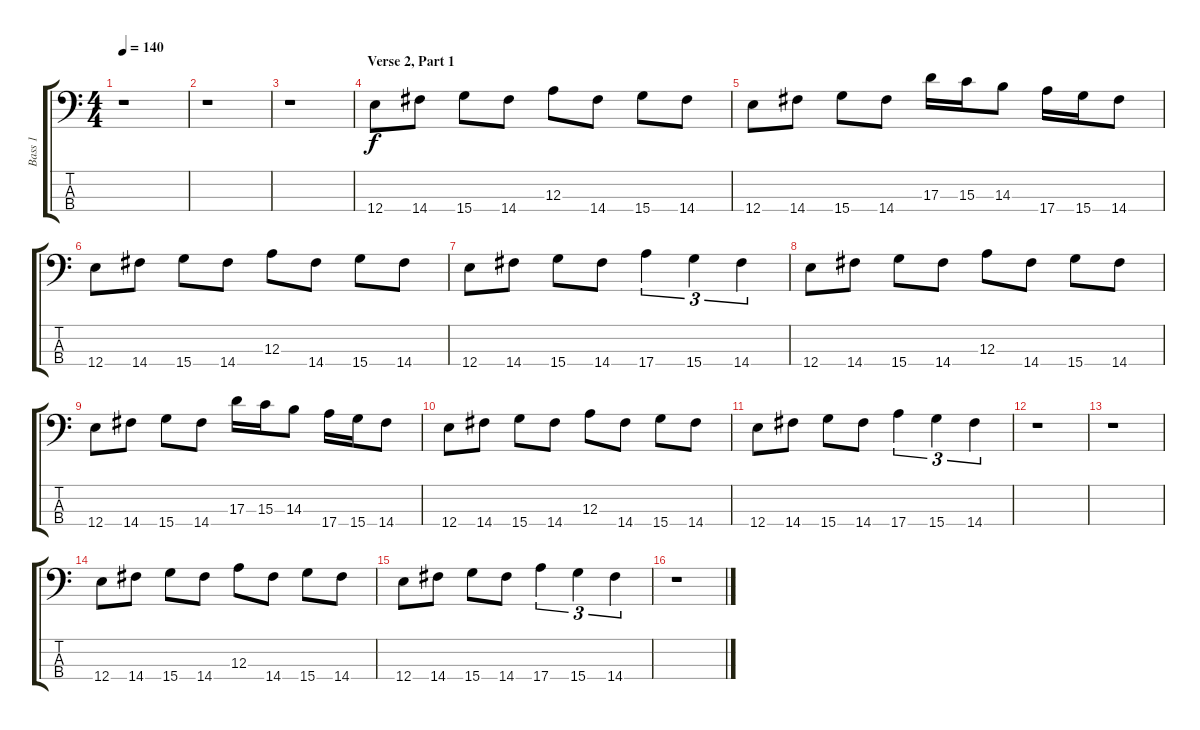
\track ("Bass 1" "Bass 1") {instrument electricbasspick}
\staff {score tabs}
\tuning (G2 D2 A1 E1) {hide}
\ts (4 4)
\tempo 140
\clef f4
\ks c
r.1{dy f} |
r.1 |
r.1 |
\section ("" "Verse 2, Part 1")
12.4.8 14.4.8 15.4.8 14.4.8 12.3.8 14.4.8 15.4.8 14.4.8 |
12.4.8 14.4.8 15.4.8 14.4.8 17.3.16 15.3.16 14.3.8 17.4.16 15.4.16 14.4.8 |
12.4.8 14.4.8 15.4.8 14.4.8 12.3.8 14.4.8 15.4.8 14.4.8 |
12.4.8 14.4.8 15.4.8 14.4.8 17.4.4{tu (3 2)} 15.4.4{tu (3 2)} 14.4.4{tu (3 2)} |
12.4.8 14.4.8 15.4.8 14.4.8 12.3.8 14.4.8 15.4.8 14.4.8 |
12.4.8 14.4.8 15.4.8 14.4.8 17.3.16 15.3.16 14.3.8 17.4.16 15.4.16 14.4.8 |
12.4.8 14.4.8 15.4.8 14.4.8 12.3.8 14.4.8 15.4.8 14.4.8 |
12.4.8 14.4.8 15.4.8 14.4.8 17.4.4{tu (3 2)} 15.4.4{tu (3 2)} 14.4.4{tu (3 2)} |
r.1 |
r.1 |
12.4.8 14.4.8 15.4.8 14.4.8 12.3.8 14.4.8 15.4.8 14.4.8 |
12.4.8 14.4.8 15.4.8 14.4.8 17.4.4{tu (3 2)} 15.4.4{tu (3 2)} 14.4.4{tu (3 2)} |
r.1
